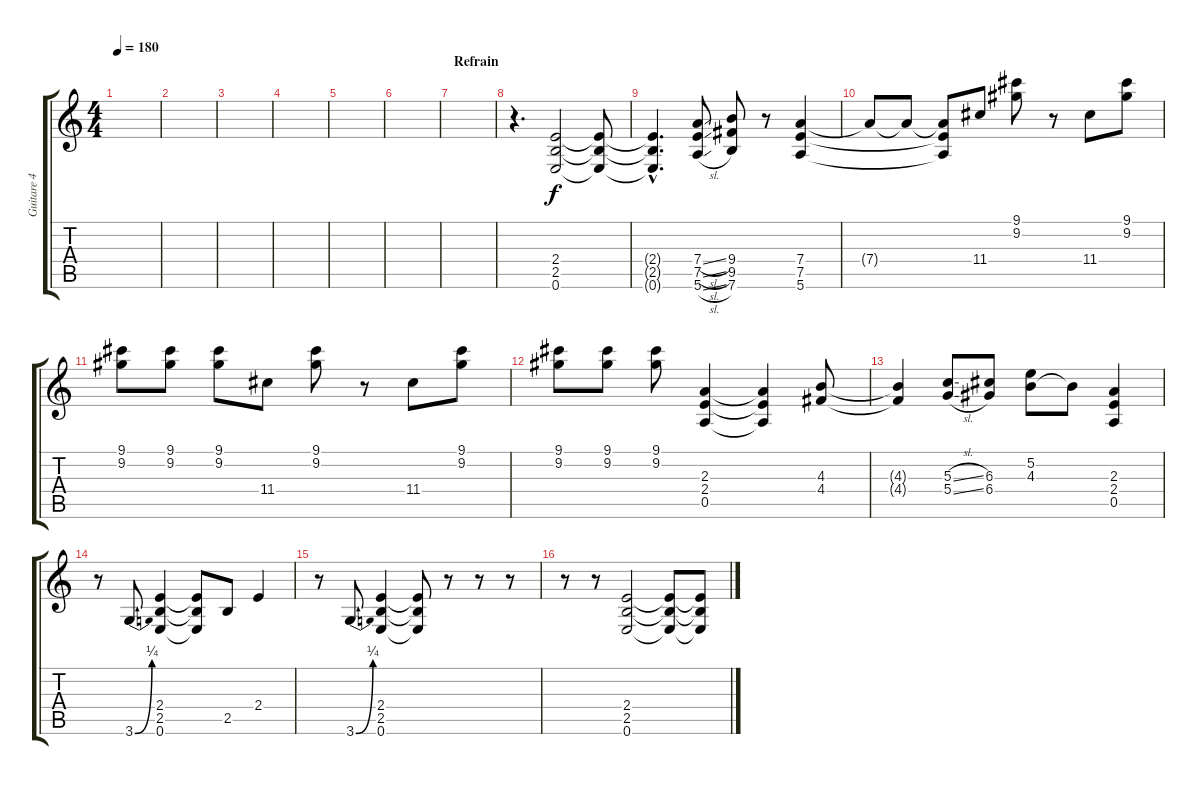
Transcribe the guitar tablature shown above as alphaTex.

\track ("Guitare 4" "Guitare 4") {instrument overdrivenguitar}
\staff {score tabs}
\tuning (E4 B3 G3 D3 A2 E2) {hide}
\ts (4 4)
\tempo 180
\clef g2
\ks c
|
|
|
|
|
|
\section ("" "Refrain")
|
r.4{d} (2.4 2.5 0.6).2 (2.4{t} 2.5{t} 0.6{t}).8 |
(2.4{hac t} 2.5{hac t} 0.6{hac t}).4{d} (7.4{sl} 7.5{sl} 5.6{sl}).8 (9.4 9.5 7.6).8 r.8 (7.4 7.5 5.6).4 |
7.4{t}.8 7.4{t}.8 (7.4{t} 7.5{t} 5.6{t}).8 11.4.8 (9.1 9.2).8 r.8 11.4.8 (9.1 9.2).8 |
(9.1 9.2).8 (9.1 9.2).8 (9.1 9.2).8 11.4.8 (9.1 9.2).8 r.8 11.4.8 (9.1 9.2).8 |
(9.1 9.2).8 (9.1 9.2).8 (9.1 9.2).8 (2.3 2.4 0.5).4 (2.3{t} 2.4{t} 0.5{t}).4 (4.3 4.4).8 |
(4.3{t} 4.4{t}).4 (5.3{sl} 5.4{sl}).8 (6.3 6.4).8 (5.2 4.3).8 4.3{t}.8 (2.3 2.4 0.5).4 |
r.8 3.6{be (bend 0 0 60 1)}.8 (2.4 2.5 0.6).4 (2.4{t} 2.5{t} 0.6{t}).8 2.5.8 2.4.4 |
r.8 3.6{be (bend 0 0 60 1)}.8 (2.4 2.5 0.6).4 (2.4{t} 2.5{t} 0.6{t}).8 r.8 r.8 r.8 |
r.8 r.8 (2.4 2.5 0.6).2 (2.4{t} 2.5{t} 0.6{t}).8 (2.4{t} 2.5{t} 0.6{t}).8
